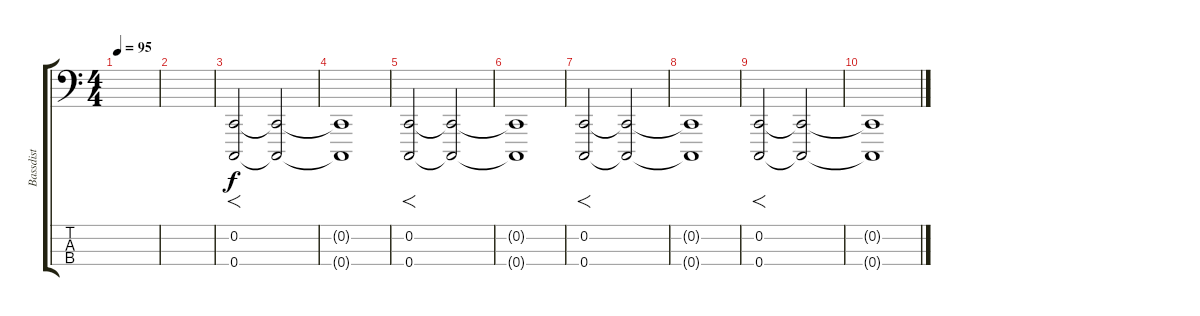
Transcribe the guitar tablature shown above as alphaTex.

\track ("Bassdist" "Bassdist") {instrument lead8bassandlead}
\staff {score tabs}
\tuning (F2 C2 G1 C1) {hide}
\ts (4 4)
\tempo 95
\clef f4
\ks c
|
|
(0.2 0.4).2{f} (0.2{t} 0.4{t}).2 |
(0.2{t} 0.4{t}).1 |
(0.2 0.4).2{f} (0.2{t} 0.4{t}).2 |
(0.2{t} 0.4{t}).1 |
(0.2 0.4).2{f} (0.2{t} 0.4{t}).2 |
(0.2{t} 0.4{t}).1 |
(0.2 0.4).2{f} (0.2{t} 0.4{t}).2 |
(0.2{t} 0.4{t}).1
